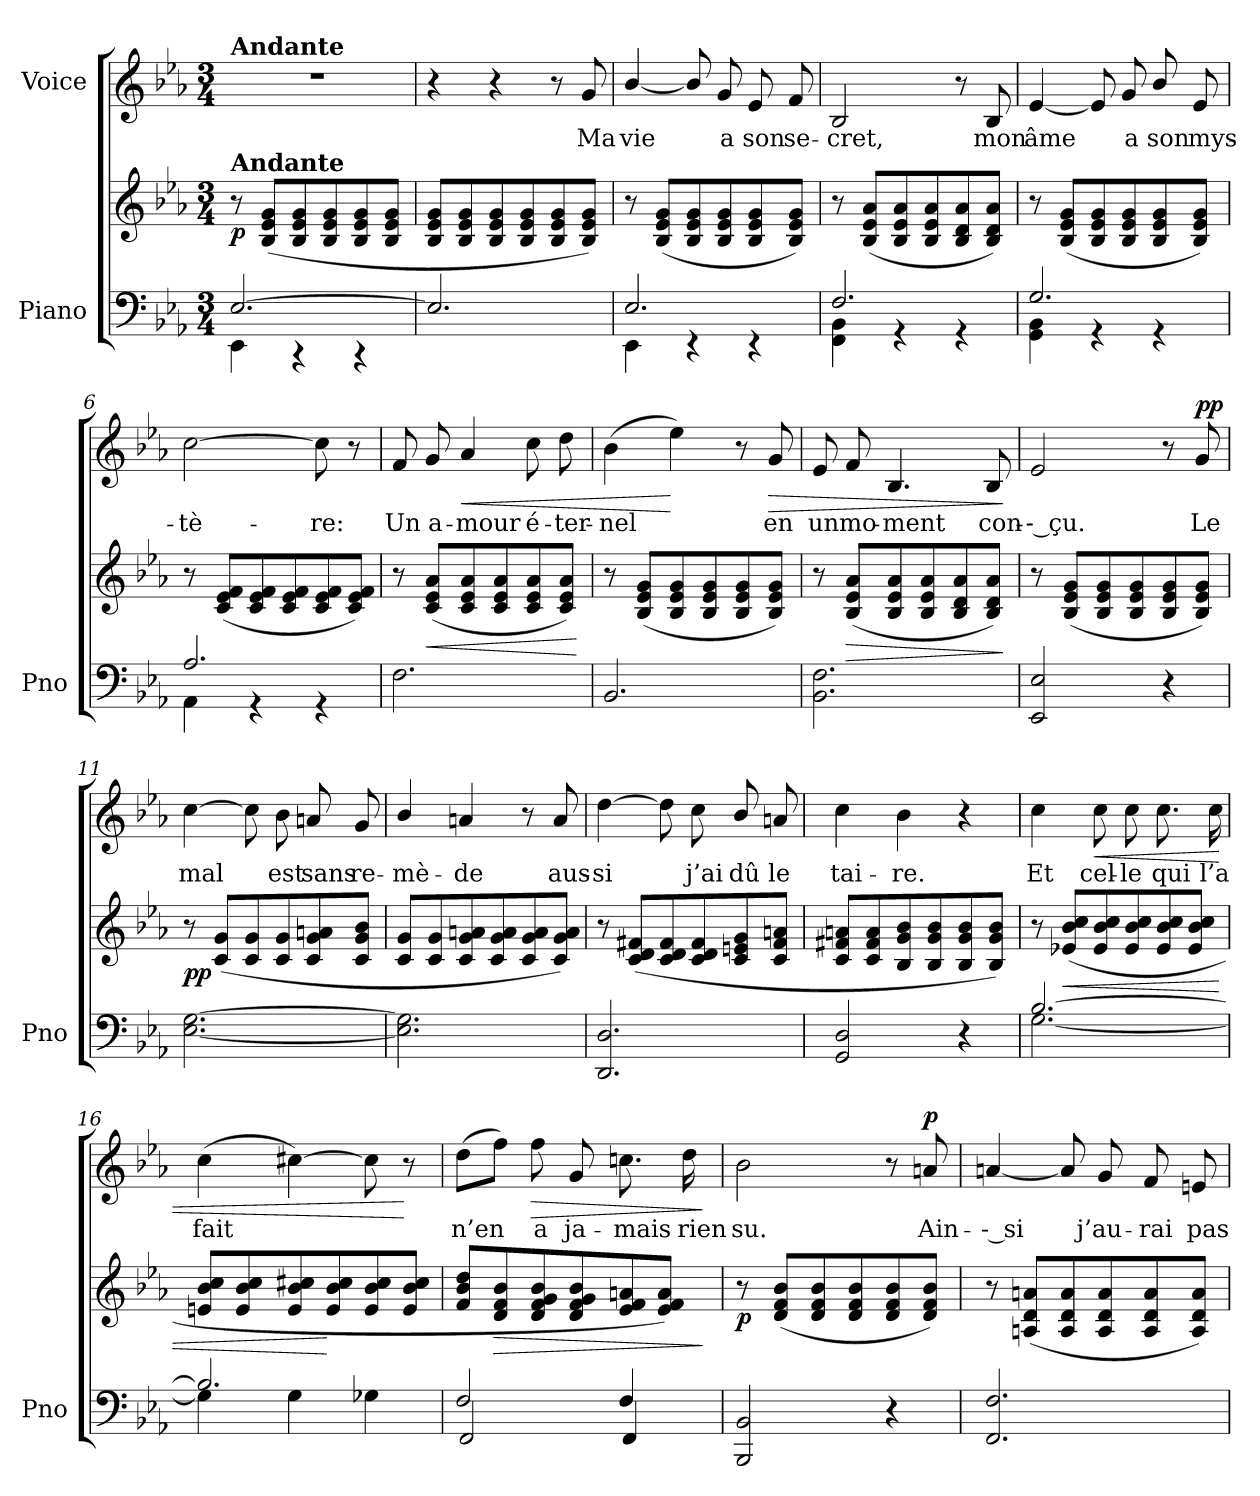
**kern	**kern	**dynam	**kern	**text	**dynam
*part2	*part2	*part2	*part1	*part1	*part1
*staff3	*staff2	*staff2/3	*staff1	*staff1	*staff1
*I"Piano	*	*	*I"Voice	*	*
*I'Pno	*	*	*	*	*
*clefF4	*clefG2	*	*clefG2	*	*
*k[b-e-a-]	*k[b-e-a-]	*	*k[b-e-a-]	*	*
*M3/4	*M3/4	*	*M3/4	*	*
*MM52	*MM52	*	*MM52	*	*
=1	=1	=1	=1	=1	=1
*^	*	*	*	*	*
!	!	!	!	!LO:TX:a:B:t=Andante	!	!
!	!	!LO:TX:a:B:t=Andante	!	!	!	!
!	!	!	!LO:DY:b	!	!	!
[2.E-/	4EE-\	8r	p	2.r	.	.
.	.	(<8B-/ 8e-/ 8g/L	.	.	.	.
.	4r	8B-/ 8e-/ 8g/	.	.	.	.
.	.	8B-/ 8e-/ 8g/	.	.	.	.
.	4r	8B-/ 8e-/ 8g/	.	.	.	.
.	.	8B-/ 8e-/ 8g/J	.	.	.	.
*v	*v	*	*	*	*	*
=2	=2	=2	=2	=2	=2
2.E-/]	8B-/ 8e-/ 8g/L	.	4r	.	.
.	8B-/ 8e-/ 8g/	.	.	.	.
.	8B-/ 8e-/ 8g/	.	4r	.	.
.	8B-/ 8e-/ 8g/	.	.	.	.
.	8B-/ 8e-/ 8g/	.	8r	.	.
!	!	!	!	!LO:LY:b	!LO:DY:a
!	!	!	!	!	!LO:DY:n=1:a
.	8B-/ 8e-/ 8g/J)	.	8g/	Ma	p other-dynamics
=3	=3	=3	=3	=3	=3
*^	*	*	*	*	*
!	!	!	!	!	!LO:LY:b	!
2.E-/	4EE-\	8r	.	[4b-/	vie	.
.	.	(8B-/ 8e-/ 8g/L	.	.	.	.
.	4r	8B-/ 8e-/ 8g/	.	8b-/]	.	.
!	!	!	!	!	!LO:LY:b	!
.	.	8B-/ 8e-/ 8g/	.	8g/	a	.
!	!	!	!	!	!LO:LY:b	!
.	4r	8B-/ 8e-/ 8g/	.	8e-/	son	.
!	!	!	!	!	!LO:LY:b	!
.	.	8B-/ 8e-/ 8g/J)	.	8f/	se-	.
=4	=4	=4	=4	=4	=4	=4
!	!	!	!	!	!LO:LY:b	!
2.F/	4FF\ 4BB-\	8r	.	2B-/	-cret,	.
.	.	(8B-/ 8e-/ 8a-/L	.	.	.	.
.	4r	8B-/ 8e-/ 8a-/	.	.	.	.
.	.	8B-/ 8e-/ 8a-/	.	.	.	.
.	4r	8B-/ 8d/ 8a-/	.	8r	.	.
!	!	!	!	!	!LO:LY:b	!
.	.	8B-/ 8d/ 8a-/J)	.	8B-/	mon	.
!!LO:LB:g=z
=5	=5	=5	=5	=5	=5	=5
!	!	!	!	!	!LO:LY:b	!
2.G/	4GG\ 4BB-\	8r	.	[4e-/	âme	.
.	.	(8B-/ 8e-/ 8g/L	.	.	.	.
.	4r	8B-/ 8e-/ 8g/	.	8e-/]	.	.
!	!	!	!	!	!LO:LY:b	!
.	.	8B-/ 8e-/ 8g/	.	8g/	a	.
!	!	!	!	!	!LO:LY:b	!
.	4r	8B-/ 8e-/ 8g/	.	8b-/	son	.
!	!	!	!	!	!LO:LY:b	!
.	.	8B-/ 8e-/ 8g/J)	.	8e-/	mys-	.
=6	=6	=6	=6	=6	=6	=6
!	!	!	!	!	!LO:LY:b	!
2.A-/	4AA-\	8r	.	[2cc\	-tè-	.
.	.	(8c/ 8e-/ 8f/L	.	.	.	.
.	4r	8c/ 8e-/ 8f/	.	.	.	.
.	.	8c/ 8e-/ 8f/	.	.	.	.
!	!	!	!	!	!LO:LY:b	!
.	4r	8c/ 8e-/ 8f/	.	8cc\]	-re:	.
.	.	8c/ 8e-/ 8f/J)	.	8r	.	.
*v	*v	*	*	*	*	*
=7	=7	=7	=7	=7	=7
!	!	!	!	!LO:LY:b	!
2.F\	8r	.	8f/	Un	.
!	!	!LO:HP:b	!	!LO:LY:b	!
.	(8c/ 8e-/ 8a-/L	<	8g/	a-	.
!	!	!	!	!LO:LY:b	!LO:HP:b
.	8c/ 8e-/ 8a-/	.	4a-/	-mour	<
.	8c/ 8e-/ 8a-/	.	.	.	.
!	!	!	!	!LO:LY:b	!
.	8c/ 8e-/ 8a-/	.	8cc\	é-	.
!	!	!	!	!LO:LY:b	!
.	8c/ 8e-/ 8a-/J)	.	8dd\	-ter-	.
.	.	[	.	.	.
=8	=8	=8	=8	=8	=8
!	!	!	!	!LO:LY:b	!
2.BB-/	8r	.	(4b-\	-nel	.
.	(8B-/ 8e-/ 8g/L	.	.	.	.
.	8B-/ 8e-/ 8g/	.	4ee-\)	.	[
.	8B-/ 8e-/ 8g/	.	.	.	.
.	8B-/ 8e-/ 8g/	.	8r	.	.
!	!	!	!	!LO:LY:b	!LO:HP:b
.	8B-/ 8e-/ 8g/J)	.	8g/	en	>
=9	=9	=9	=9	=9	=9
!	!	!	!	!LO:LY:b	!
2.BB-\ 2.F\	8r	.	8e-/	un	.
!	!	!LO:HP:b	!	!LO:LY:b	!
.	(8B-/ 8e-/ 8a-/L	>	8f/	mo-	.
!	!	!	!	!LO:LY:b	!
.	8B-/ 8e-/ 8a-/	.	4.B-/	-ment	.
.	8B-/ 8e-/ 8a-/	.	.	.	.
.	8B-/ 8d/ 8a-/	.	.	.	.
!	!	!	!	!LO:LY:b	!
.	8B-/ 8d/ 8a-/J)	.	8B-/	con-	.
.	.	]	.	.	]
!!LO:LB:g=z
=10	=10	=10	=10	=10	=10
!	!	!	!	!LO:LY:b	!
2EE-/ 2E-/	8r	.	2e-/	-- çu.	.
.	(8B-/ 8e-/ 8g/L	.	.	.	.
.	8B-/ 8e-/ 8g/	.	.	.	.
.	8B-/ 8e-/ 8g/	.	.	.	.
4r	8B-/ 8e-/ 8g/	.	8r	.	.
!	!	!	!	!LO:LY:b	!LO:DY:a
.	8B-/ 8e-/ 8g/J)	.	8g/	Le	pp
=11	=11	=11	=11	=11	=11
!	!	!LO:DY:b	!	!LO:LY:b	!
[2.E-\ [2.G\	8r	pp	[4cc\	mal	.
.	(<8c/ 8g/L	.	.	.	.
.	8c/ 8g/	.	8cc\]	.	.
!	!	!	!	!LO:LY:b	!
.	8c/ 8g/	.	8b-\	est	.
!	!	!	!	!LO:LY:b	!
.	8c/ 8g/ 8an/	.	8an/	sans	.
!	!	!	!	!LO:LY:b	!
.	8c/ 8g/ 8b-/J	.	8g/	re-	.
=12	=12	=12	=12	=12	=12
!	!	!	!	!LO:LY:b	!
2.E-\] 2.G\]	8c/ 8g/L	.	4b-/	-mè-	.
.	8c/ 8g/	.	.	.	.
!	!	!	!	!LO:LY:b	!
.	8c/ 8g/ 8an/	.	4an/	-de	.
.	8c/ 8g/ 8a/	.	.	.	.
.	8c/ 8g/ 8a/	.	8r	.	.
!	!	!	!	!LO:LY:b	!
.	8c/ 8g/ 8a/J)	.	8a/	aus-	.
=13	=13	=13	=13	=13	=13
!	!	!	!	!LO:LY:b	!
2.DD/ 2.D/	8r	.	[4dd\	-si	.
.	(<8c/ 8d/ 8f#X/L	.	.	.	.
.	8c/ 8d/ 8f#/	.	8dd\]	.	.
!	!	!	!	!LO:LY:b	!
.	8c/ 8d/ 8f#/	.	8cc\	j’ai	.
!	!	!	!	!LO:LY:b	!
.	8c/ 8en/ 8g/	.	8b-/	dû	.
!	!	!	!	!LO:LY:b	!
.	8c/ 8f#/ 8an/J	.	8an/	le	.
=14	=14	=14	=14	=14	=14
!	!	!	!	!LO:LY:b	!
2GG/ 2D/	8c/ 8f#X/ 8an/L	.	4cc\	tai-	.
.	8c/ 8f#/ 8a/	.	.	.	.
!	!	!	!	!LO:LY:b	!
.	8B-/ 8g/ 8b-/	.	4b-\	-re.	.
.	8B-/ 8g/ 8b-/	.	.	.	.
4r	8B-/ 8g/ 8b-/	.	4r	.	.
.	8B-/ 8g/ 8b-/J)	.	.	.	.
!!LO:LB:g=z
=15	=15	=15	=15	=15	=15
*^	*	*	*	*	*
!	!	!	!	!	!LO:LY:b	!
[2.B-/	[2.G\	8r	.	4cc\	Et	.
!	!	!	!LO:HP:b	!	!	!
.	.	(<8e-X/ 8b-/ 8cc/L	<	.	.	.
!	!	!	!	!	!LO:LY:b	!LO:HP:b
.	.	8e-/ 8b-/ 8cc/	.	8cc\	cel-	<
!	!	!	!	!	!LO:LY:b	!
.	.	8e-/ 8b-/ 8cc/	.	8cc\	-le	.
!	!	!	!	!	!LO:LY:b	!
.	.	8e-/ 8b-/ 8cc/	.	8.cc\	qui	.
.	.	8e-/ 8b-/ 8cc/J	.	.	.	.
!	!	!	!	!	!LO:LY:b	!
.	.	.	.	16cc\	l’a	.
=16	=16	=16	=16	=16	=16	=16
!	!	!	!	!	!LO:LY:b	!
2.B-/]	4G\]	8en/ 8b-/ 8cc/L	.	(4cc\	fait	.
.	.	8e/ 8b-/ 8cc/	.	.	.	.
.	4G\	8e/ 8b-/ 8cc#X/	.	[4cc#X\)	.	.
.	.	8e/ 8b-/ 8cc#/	[	.	.	.
.	4G-X\	8e/ 8b-/ 8cc#/	.	8cc#\]	.	.
.	.	8e/ 8b-/ 8cc#/J	.	8r	.	[
=17	=17	=17	=17	=17	=17	=17
!	!	!	!	!	!LO:LY:b	!
2F/	2FF/	8f/ 8b-/ 8dd/L	.	(8dd\L	n’en	.
!	!	!	!LO:HP:b	!	!	!
.	.	8d/ 8f/ 8b-/	>	8ff\J)	.	.
!	!	!	!	!	!LO:LY:b	!LO:HP:b
.	.	8d/ 8f/ 8g/ 8b-/	.	8ff\	a	>
!	!	!	!	!	!LO:LY:b	!
.	.	8d/ 8f/ 8g/ 8b-/	.	8g/	ja-	.
!	!	!	!	!	!LO:LY:b	!
4F/	4FF/	8e-/ 8f/ 8an/	.	8.ccn\	-mais	.
.	.	8e-/ 8f/ 8a/J)	.	.	.	.
!	!	!	!	!	!LO:LY:b	!
.	.	.	.	16dd\	rien	.
*v	*v	*	*	*	*	*
.	.	]	.	.	]
=18	=18	=18	=18	=18	=18
!	!	!LO:DY:b	!	!LO:LY:b	!
2BBB-/ 2BB-/	8r	p	2b-\	su.	.
.	(8d/ 8f/ 8b-/L	.	.	.	.
.	8d/ 8f/ 8b-/	.	.	.	.
.	8d/ 8f/ 8b-/	.	.	.	.
4r	8d/ 8f/ 8b-/	.	8r	.	.
!	!	!	!	!LO:LY:b	!LO:DY:a
.	8d/ 8f/ 8b-/J)	.	8an/	Ain-	p
!!LO:PB:g=z
=19	=19	=19	=19	=19	=19
!	!	!	!	!LO:LY:b	!
2.FF/ 2.F/	8r	.	[4an/	-- si	.
.	(8An/ 8d/ 8an/L	.	.	.	.
.	8A/ 8d/ 8a/	.	8a/]	.	.
!	!	!	!	!LO:LY:b	!
.	8A/ 8d/ 8a/	.	8g/	j’au-	.
!	!	!	!	!LO:LY:b	!
.	8A/ 8d/ 8a/	.	8f/	-rai	.
!	!	!	!	!LO:LY:b	!
.	8A/ 8d/ 8a/J)	.	8en/	pas-	.
=	=	=	=	=	=
*-	*-	*-	*-	*-	*-
